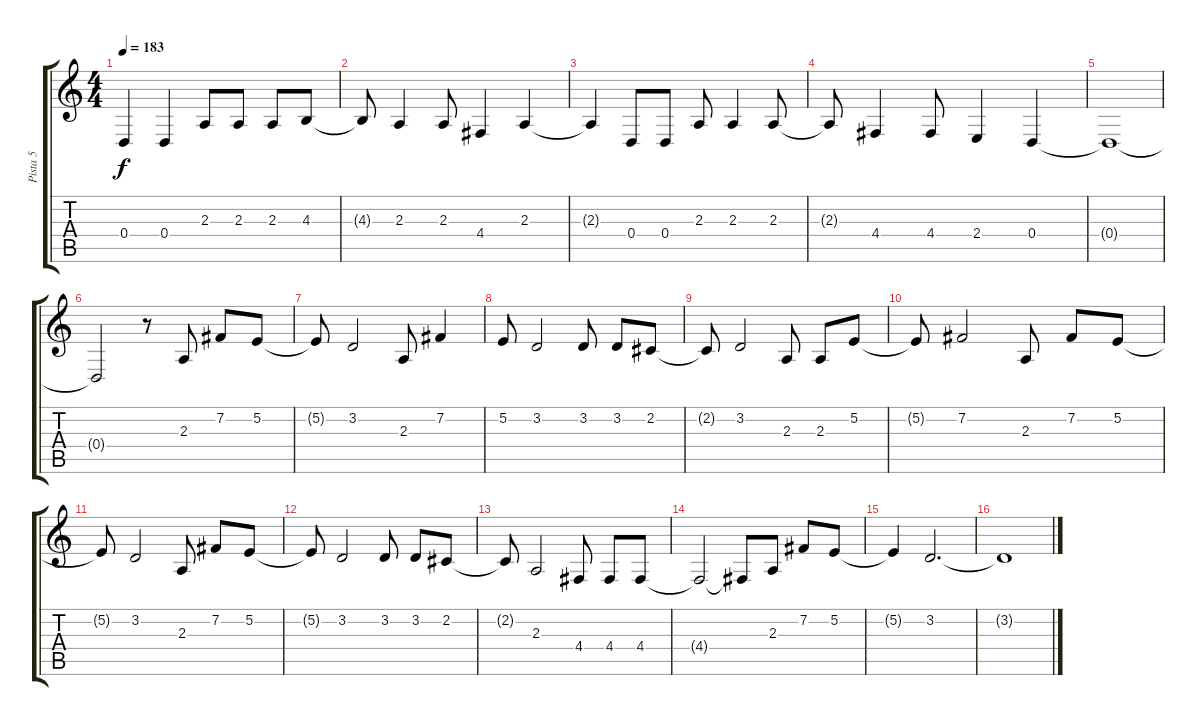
\track ("Pista 5" "Pista 5") {instrument electricgrandpiano}
\staff {score tabs}
\tuning (E4 B3 G3 D3 A2 E2) {hide}
\ts (4 4)
\tempo 183
\clef g2
\ks c
0.4{t}.4{dy f} 0.4.4 2.3.8 2.3.8 2.3.8 4.3.8 |
4.3{t}.8 2.3.4 2.3.8 4.4.4 2.3.4 |
2.3{t}.4 0.4.8 0.4.8 2.3.8 2.3.4 2.3.8 |
2.3{t}.8 4.4.4 4.4.8 2.4.4 0.4.4 |
0.4{t}.1 |
0.4{t}.2 r.8 2.3.8 7.2.8 5.2.8 |
5.2{t}.8 3.2.2 2.3.8 7.2.4 |
5.2.8 3.2.2 3.2.8 3.2.8 2.2.8 |
2.2{t}.8 3.2.2 2.3.8 2.3.8 5.2.8 |
5.2{t}.8 7.2.2 2.3.8 7.2.8 5.2.8 |
5.2{t}.8 3.2.2 2.3.8 7.2.8 5.2.8 |
5.2{t}.8 3.2.2 3.2.8 3.2.8 2.2.8 |
2.2{t}.8 2.3.2 4.4.8 4.4.8 4.4.8 |
4.4{t}.2 4.4{t}.8 2.3.8 7.2.8 5.2.8 |
5.2{t}.4 3.2.2{d} |
3.2{t}.1
